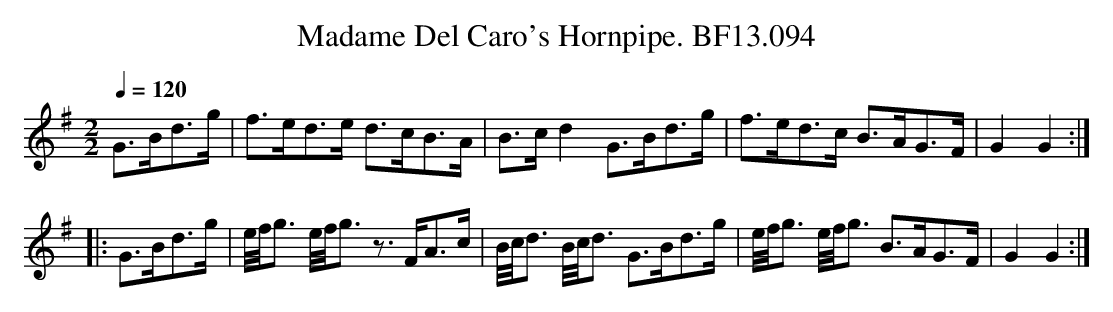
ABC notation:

X:1
T:Madame Del Caro's Hornpipe. BF13.094
M:2/2
L:1/8
Q:1/4=120
K:G Major
G>Bd>g|f>ed>e d>cB>A|B>cd2G>Bd>g|\
f>ed>c B>AG>F|G2G2:|
L:1/16
|:G3Bd3g|\
e/f/g3 e/f/g3 z3FA3c|B/c/d3  B/c/d3 G3Bd3g|\
e/f/g3 e/f/g3 B3AG3F|G4G4:|
